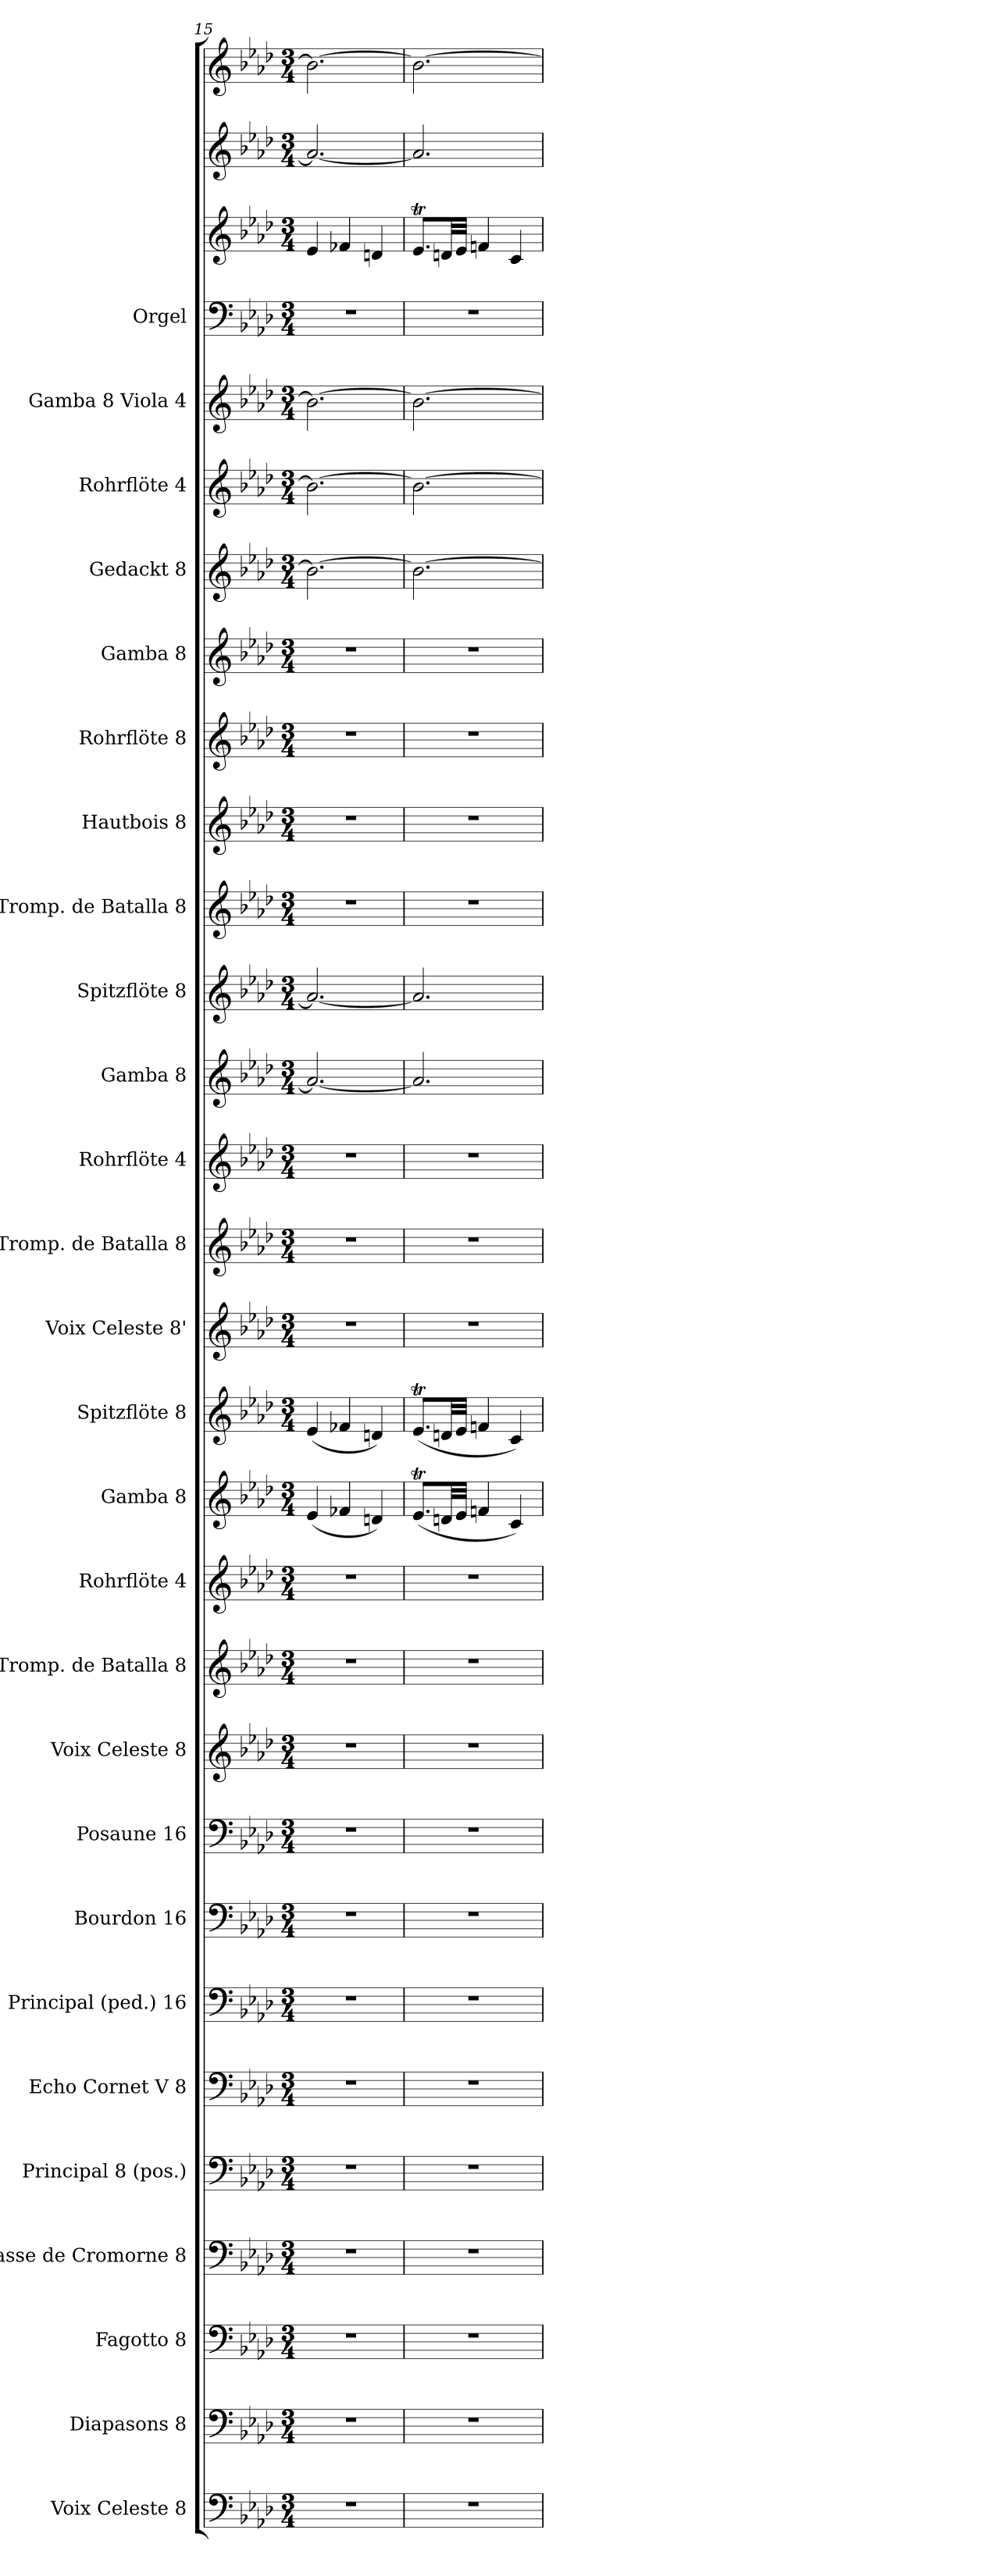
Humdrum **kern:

**kern	**kern	**kern	**kern	**kern	**kern	**kern	**kern	**kern	**kern	**kern	**kern	**kern	**kern	**kern	**kern	**kern	**kern	**kern	**kern	**kern	**kern	**kern	**kern	**kern	**kern	**kern	**kern	**kern	**kern
*part27	*part26	*part25	*part24	*part23	*part22	*part21	*part20	*part19	*part18	*part17	*part16	*part15	*part14	*part13	*part12	*part11	*part10	*part9	*part8	*part7	*part6	*part5	*part4	*part3	*part2	*part1	*part1	*part1	*part1
*staff30	*staff29	*staff28	*staff27	*staff26	*staff25	*staff24	*staff23	*staff22	*staff21	*staff20	*staff19	*staff18	*staff17	*staff16	*staff15	*staff14	*staff13	*staff12	*staff11	*staff10	*staff9	*staff8	*staff7	*staff6	*staff5	*staff4	*staff3	*staff2	*staff1
*I"Voix Celeste 8	*I"Diapasons 8	*I"Fagotto 8	*I"Basse de Cromorne 8	*I"Principal 8 (pos.)	*I"Echo Cornet V 8	*I"Principal (ped.) 16	*I"Bourdon 16	*I"Posaune 16	*I"Voix Celeste 8	*I"Tromp. de Batalla 8	*I"Rohrflöte 4	*I"Gamba 8	*I"Spitzflöte 8	*I"Voix Celeste 8'	*I"Tromp. de Batalla 8	*I"Rohrflöte 4	*I"Gamba 8	*I"Spitzflöte 8	*I"Tromp. de Batalla 8	*I"Hautbois 8	*I"Rohrflöte 8	*I"Gamba 8	*I"Gedackt 8	*I"Rohrflöte 4	*I"Gamba 8 Viola 4	*I"Orgel	*	*	*
*clefF4	*clefF4	*clefF4	*clefF4	*clefF4	*clefF4	*clefF4	*clefF4	*clefF4	*clefG2	*clefG2	*clefG2	*clefG2	*clefG2	*clefG2	*clefG2	*clefG2	*clefG2	*clefG2	*clefG2	*clefG2	*clefG2	*clefG2	*clefG2	*clefG2	*clefG2	*clefF4	*clefG2	*clefG2	*clefG2
*k[b-e-a-d-]	*k[b-e-a-d-]	*k[b-e-a-d-]	*k[b-e-a-d-]	*k[b-e-a-d-]	*k[b-e-a-d-]	*k[b-e-a-d-]	*k[b-e-a-d-]	*k[b-e-a-d-]	*k[b-e-a-d-]	*k[b-e-a-d-]	*k[b-e-a-d-]	*k[b-e-a-d-]	*k[b-e-a-d-]	*k[b-e-a-d-]	*k[b-e-a-d-]	*k[b-e-a-d-]	*k[b-e-a-d-]	*k[b-e-a-d-]	*k[b-e-a-d-]	*k[b-e-a-d-]	*k[b-e-a-d-]	*k[b-e-a-d-]	*k[b-e-a-d-]	*k[b-e-a-d-]	*k[b-e-a-d-]	*k[b-e-a-d-]	*k[b-e-a-d-]	*k[b-e-a-d-]	*k[b-e-a-d-]
*M3/4	*M3/4	*M3/4	*M3/4	*M3/4	*M3/4	*M3/4	*M3/4	*M3/4	*M3/4	*M3/4	*M3/4	*M3/4	*M3/4	*M3/4	*M3/4	*M3/4	*M3/4	*M3/4	*M3/4	*M3/4	*M3/4	*M3/4	*M3/4	*M3/4	*M3/4	*M3/4	*M3/4	*M3/4	*M3/4
=15	=15	=15	=15	=15	=15	=15	=15	=15	=15	=15	=15	=15	=15	=15	=15	=15	=15	=15	=15	=15	=15	=15	=15	=15	=15	=15	=15	=15	=15
2.r	2.r	2.r	2.r	2.r	2.r	2.r	2.r	2.r	2.r	2.r	2.r	(<4e-/	(<4e-/	2.r	2.r	2.r	2.a-/_	2.a-/_	2.r	2.r	2.r	2.r	2.b-\_	2.b-\_	2.b-\_	2.r	4e-/	2.a-/_	2.b-\_
.	.	.	.	.	.	.	.	.	.	.	.	4f-X/	4f-X/	.	.	.	.	.	.	.	.	.	.	.	.	.	4f-X/	.	.
.	.	.	.	.	.	.	.	.	.	.	.	4dn/)	4dn/)	.	.	.	.	.	.	.	.	.	.	.	.	.	4dn/	.	.
=16	=16	=16	=16	=16	=16	=16	=16	=16	=16	=16	=16	=16	=16	=16	=16	=16	=16	=16	=16	=16	=16	=16	=16	=16	=16	=16	=16	=16	=16
2.r	2.r	2.r	2.r	2.r	2.r	2.r	2.r	2.r	2.r	2.r	2.r	(<8.e-T/L	(<8.e-T/L	2.r	2.r	2.r	2.a-/]	2.a-/]	2.r	2.r	2.r	2.r	2.b-\_	2.b-\_	2.b-\_	2.r	8.e-T/L	2.a-/]	2.b-\_
.	.	.	.	.	.	.	.	.	.	.	.	32dn/LL	32dn/LL	.	.	.	.	.	.	.	.	.	.	.	.	.	32dn/LL	.	.
.	.	.	.	.	.	.	.	.	.	.	.	32e-/JJJ	32e-/JJJ	.	.	.	.	.	.	.	.	.	.	.	.	.	32e-/JJJ	.	.
.	.	.	.	.	.	.	.	.	.	.	.	4fn/	4fn/	.	.	.	.	.	.	.	.	.	.	.	.	.	4fn/	.	.
.	.	.	.	.	.	.	.	.	.	.	.	4c/)	4c/)	.	.	.	.	.	.	.	.	.	.	.	.	.	4c/	.	.
=	=	=	=	=	=	=	=	=	=	=	=	=	=	=	=	=	=	=	=	=	=	=	=	=	=	=	=	=	=
*-	*-	*-	*-	*-	*-	*-	*-	*-	*-	*-	*-	*-	*-	*-	*-	*-	*-	*-	*-	*-	*-	*-	*-	*-	*-	*-	*-	*-	*-
